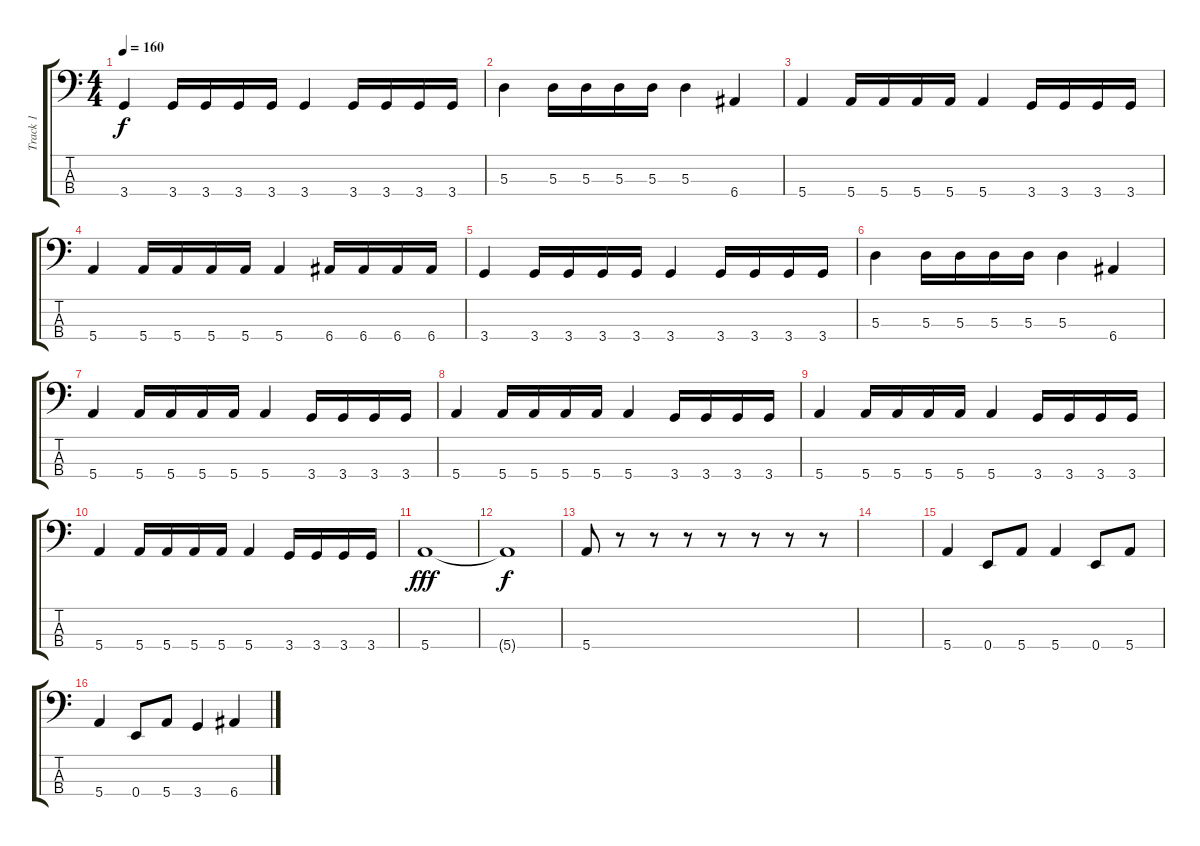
\track ("Track 1" "Track 1") {instrument electricbasspick}
\staff {score tabs}
\tuning (G2 D2 A1 E1) {hide}
\ts (4 4)
\tempo 160
\clef f4
\ks c
3.4.4{dy f} 3.4.16 3.4.16 3.4.16 3.4.16 3.4.4 3.4.16 3.4.16 3.4.16 3.4.16 |
5.3.4 5.3.16 5.3.16 5.3.16 5.3.16 5.3.4 6.4.4 |
5.4.4 5.4.16 5.4.16 5.4.16 5.4.16 5.4.4 3.4.16 3.4.16 3.4.16 3.4.16 |
5.4.4 5.4.16 5.4.16 5.4.16 5.4.16 5.4.4 6.4.16 6.4.16 6.4.16 6.4.16 |
3.4.4 3.4.16 3.4.16 3.4.16 3.4.16 3.4.4 3.4.16 3.4.16 3.4.16 3.4.16 |
5.3.4 5.3.16 5.3.16 5.3.16 5.3.16 5.3.4 6.4.4 |
5.4.4 5.4.16 5.4.16 5.4.16 5.4.16 5.4.4 3.4.16 3.4.16 3.4.16 3.4.16 |
5.4.4 5.4.16 5.4.16 5.4.16 5.4.16 5.4.4 3.4.16 3.4.16 3.4.16 3.4.16 |
5.4.4 5.4.16 5.4.16 5.4.16 5.4.16 5.4.4 3.4.16 3.4.16 3.4.16 3.4.16 |
5.4.4 5.4.16 5.4.16 5.4.16 5.4.16 5.4.4 3.4.16 3.4.16 3.4.16 3.4.16 |
5.4.1{dy fff} |
5.4{t}.1{dy f} |
5.4.8 r.8 r.8 r.8 r.8 r.8 r.8 r.8 |
|
5.4.4 0.4.8 5.4.8 5.4.4 0.4.8 5.4.8 |
5.4.4 0.4.8 5.4.8 3.4.4 6.4.4
